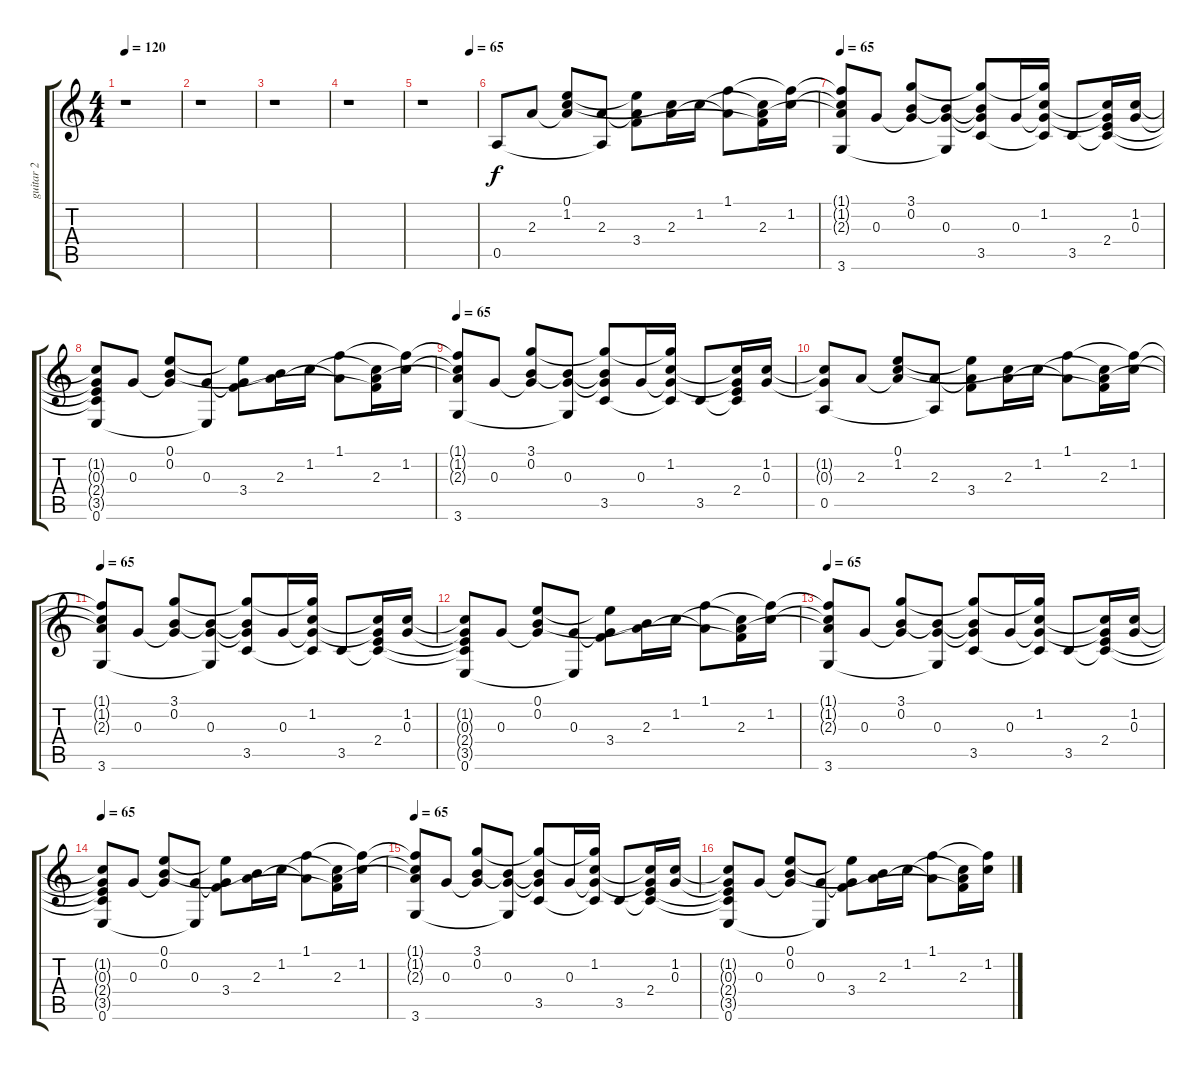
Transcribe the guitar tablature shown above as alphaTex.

\track ("guitar 2" "guitar 2") {instrument acousticguitarnylon}
\staff {score tabs}
\tuning (E4 B3 G3 D3 A2 E2) {hide}
\ts (4 4)
\tempo 120
\tempo 65
\tempo 120
\clef g2
\ks c
r.1{dy f instrument acousticguitarnylon} |
r.1 |
r.1 |
r.1 |
\tempo (65 0.875)
r.1 |
0.5.8 2.3.8 (0.1 1.2 2.3{t}).8 (2.3 0.5{t}).8 (0.1{t} 2.3{t} 3.4).8 (1.2{t} 2.3).16 1.2.16 (1.1 2.3{t}).8 (1.2{t} 2.3 3.4{t}).16 (1.1{t} 1.2).16 |
\tempo 65
(1.1{t} 1.2{t} 2.3{t} 3.6).8 0.3.8 (3.1 0.2 0.3{t}).8 (0.2{t} 0.3 3.6{t}).8 (3.1{t} 0.2{t} 0.3{t} 3.5).8 0.3.16 (3.1{t} 1.2 0.3{t} 3.5{t}).16 3.5.8 (1.2{t} 0.3{t} 2.4 3.5{t}).16 (1.2 0.3).16 |
(1.2{t} 0.3{t} 2.4{t} 3.5{t} 0.6).8 0.3.8 (0.1 0.2 0.3{t}).8 (0.3 0.6{t}).8 (0.1{t} 0.3{t} 3.4).8 (0.2{t} 2.3).16 1.2.16 (1.1 2.3{t}).8 (1.2{t} 2.3 3.4{t}).16 (1.1{t} 1.2).16 |
\tempo 65
(1.1{t} 1.2{t} 2.3{t} 3.6).8 0.3.8 (3.1 0.2 0.3{t}).8 (0.2{t} 0.3 3.6{t}).8 (3.1{t} 0.2{t} 0.3{t} 3.5).8 0.3.16 (3.1{t} 1.2 0.3{t} 3.5{t}).16 3.5.8 (1.2{t} 0.3{t} 2.4 3.5{t}).16 (1.2 0.3).16 |
(1.2{t} 0.3{t} 0.5).8 2.3.8 (0.1 1.2 2.3{t}).8 (2.3 0.5{t}).8 (0.1{t} 2.3{t} 3.4).8 (1.2{t} 2.3).16 1.2.16 (1.1 2.3{t}).8 (1.2{t} 2.3 3.4{t}).16 (1.1{t} 1.2).16 |
\tempo 65
(1.1{t} 1.2{t} 2.3{t} 3.6).8 0.3.8 (3.1 0.2 0.3{t}).8 (0.2{t} 0.3 3.6{t}).8 (3.1{t} 0.2{t} 0.3{t} 3.5).8 0.3.16 (3.1{t} 1.2 0.3{t} 3.5{t}).16 3.5.8 (1.2{t} 0.3{t} 2.4 3.5{t}).16 (1.2 0.3).16 |
(1.2{t} 0.3{t} 2.4{t} 3.5{t} 0.6).8 0.3.8 (0.1 0.2 0.3{t}).8 (0.3 0.6{t}).8 (0.1{t} 0.3{t} 3.4).8 (0.2{t} 2.3).16 1.2.16 (1.1 2.3{t}).8 (1.2{t} 2.3 3.4{t}).16 (1.1{t} 1.2).16 |
\tempo 65
(1.1{t} 1.2{t} 2.3{t} 3.6).8 0.3.8 (3.1 0.2 0.3{t}).8 (0.2{t} 0.3 3.6{t}).8 (3.1{t} 0.2{t} 0.3{t} 3.5).8 0.3.16 (3.1{t} 1.2 0.3{t} 3.5{t}).16 3.5.8 (1.2{t} 0.3{t} 2.4 3.5{t}).16 (1.2 0.3).16 |
\tempo 65
(1.2{t} 0.3{t} 2.4{t} 3.5{t} 0.6).8 0.3.8 (0.1 0.2 0.3{t}).8 (0.3 0.6{t}).8 (0.1{t} 0.3{t} 3.4).8 (0.2{t} 2.3).16 1.2.16 (1.1 2.3{t}).8 (1.2{t} 2.3 3.4{t}).16 (1.1{t} 1.2).16 |
\tempo 65
(1.1{t} 1.2{t} 2.3{t} 3.6).8 0.3.8 (3.1 0.2 0.3{t}).8 (0.2{t} 0.3 3.6{t}).8 (3.1{t} 0.2{t} 0.3{t} 3.5).8 0.3.16 (3.1{t} 1.2 0.3{t} 3.5{t}).16 3.5.8 (1.2{t} 0.3{t} 2.4 3.5{t}).16 (1.2 0.3).16 |
(1.2{t} 0.3{t} 2.4{t} 3.5{t} 0.6).8 0.3.8 (0.1 0.2 0.3{t}).8 (0.3 0.6{t}).8 (0.1{t} 0.3{t} 3.4).8 (0.2{t} 2.3).16 1.2.16 (1.1 2.3{t}).8 (1.2{t} 2.3 3.4{t}).16 (1.1{t} 1.2).16
